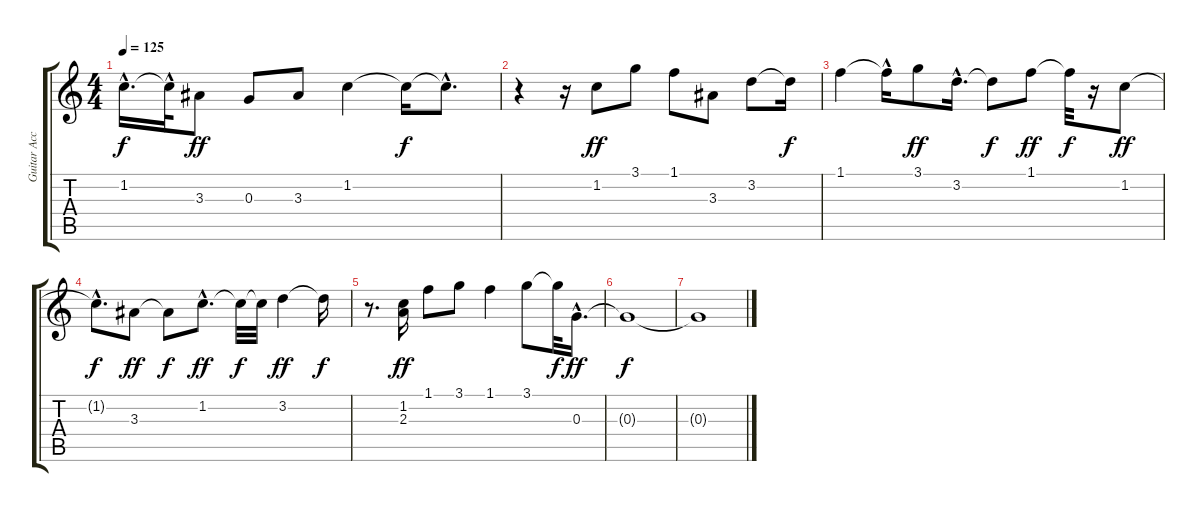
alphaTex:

\track ("Guitar Accoutic Nylon - Solo" "Guitar Acc") {instrument acousticguitarnylon}
\staff {score tabs}
\tuning (E4 B3 G3 D3 A2 E2) {hide}
\ts (4 4)
\tempo 125
\clef g2
\ks c
1.2{hac}.16{d dy f} 1.2{hac t}.32 3.3.8{dy ff} 0.3.8 3.3.8 1.2.4 1.2{t}.16{dy f} 1.2{hac t}.8{d} |
r.4 r.16 1.2.8{dy ff} 3.1.8 1.1.8 3.3.8 3.2.8 3.2{t}.16{dy f} |
1.1.4 1.1{hac t}.16 3.1.8{dy ff} 3.2{hac}.16{d} 3.2{t}.8{dy f} 1.1.8{dy ff} 1.1{t}.32{dy f} r.16 1.2.8{dy ff} |
1.2{hac t}.8{d dy f} 3.3.8{dy ff} 3.3{t}.8{dy f} 1.2{hac}.8{d dy ff} 1.2{t}.32{dy f} 1.2{t}.32 3.2.4{dy ff} 3.2{t}.16{dy f} |
r.8{d} (1.2 2.3).16{dy ff} 1.1.8 3.1.8 1.1.4 3.1.8 3.1{t}.32{dy f} 0.3{hac}.16{d dy ff} |
0.3{t}.1{dy f} |
0.3{t}.1
